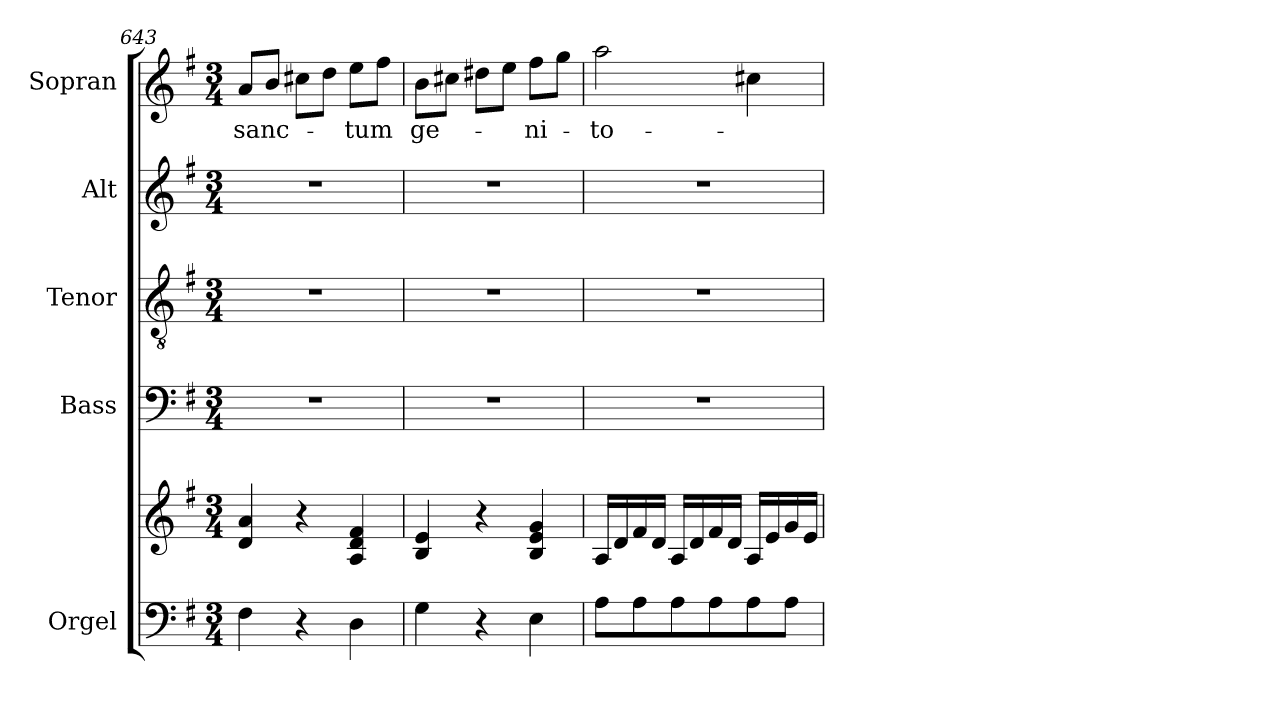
**kern	**kern	**kern	**kern	**kern	**kern	**text
*part5	*part5	*part4	*part3	*part2	*part1	*part1
*staff6	*staff5	*staff4	*staff3	*staff2	*staff1	*staff1
*I"Orgel	*	*I"Bass	*I"Tenor	*I"Alt	*I"Sopran	*
*I'Org.	*	*I'B.	*I'T.	*I'A.	*I'S.	*
*clefF4	*clefG2	*clefF4	*clefGv2	*clefG2	*clefG2	*
*k[f#]	*k[f#]	*k[f#]	*k[f#]	*k[f#]	*k[f#]	*
*G:	*G:	*G:	*G:	*G:	*G:	*
*M3/4	*M3/4	*M3/4	*M3/4	*M3/4	*M3/4	*
=643	=643	=643	=643	=643	=643	=643
!	!	!	!	!	!	!LO:LY:b
4F#\	4d/ 4a/	2.r	2.r	2.r	8a/L	sanc-
.	.	.	.	.	8b/J	.
4r	4r	.	.	.	8cc#X\L	.
.	.	.	.	.	8dd\J	.
!	!	!	!	!	!	!LO:LY:b
4D\	4A/ 4d/ 4f#/	.	.	.	8ee\L	-tum
.	.	.	.	.	8ff#\J	.
!!LO:LB:g=z
=644	=644	=644	=644	=644	=644	=644
!	!	!	!	!	!	!LO:LY:b
4G\	4B/ 4e/	2.r	2.r	2.r	8b\L	ge-
.	.	.	.	.	8cc#X\J	.
4r	4r	.	.	.	8dd#X\L	.
.	.	.	.	.	8ee\J	.
!	!	!	!	!	!	!LO:LY:b
4E\	4B/ 4e/ 4g/	.	.	.	8ff#\L	-ni-
.	.	.	.	.	8gg\J	.
=645	=645	=645	=645	=645	=645	=645
!	!	!	!	!	!	!LO:LY:b
8A\L	16A/LL	2.r	2.r	2.r	2aa\	-to-
.	16d/	.	.	.	.	.
8A\	16f#/	.	.	.	.	.
.	16d/JJ	.	.	.	.	.
8A\	16A/LL	.	.	.	.	.
.	16d/	.	.	.	.	.
8A\	16f#/	.	.	.	.	.
.	16d/JJ	.	.	.	.	.
8A\	16A/LL	.	.	.	4cc#X\	.
.	16e/	.	.	.	.	.
8A\J	16g/	.	.	.	.	.
.	16e/JJ	.	.	.	.	.
=	=	=	=	=	=	=
*-	*-	*-	*-	*-	*-	*-
